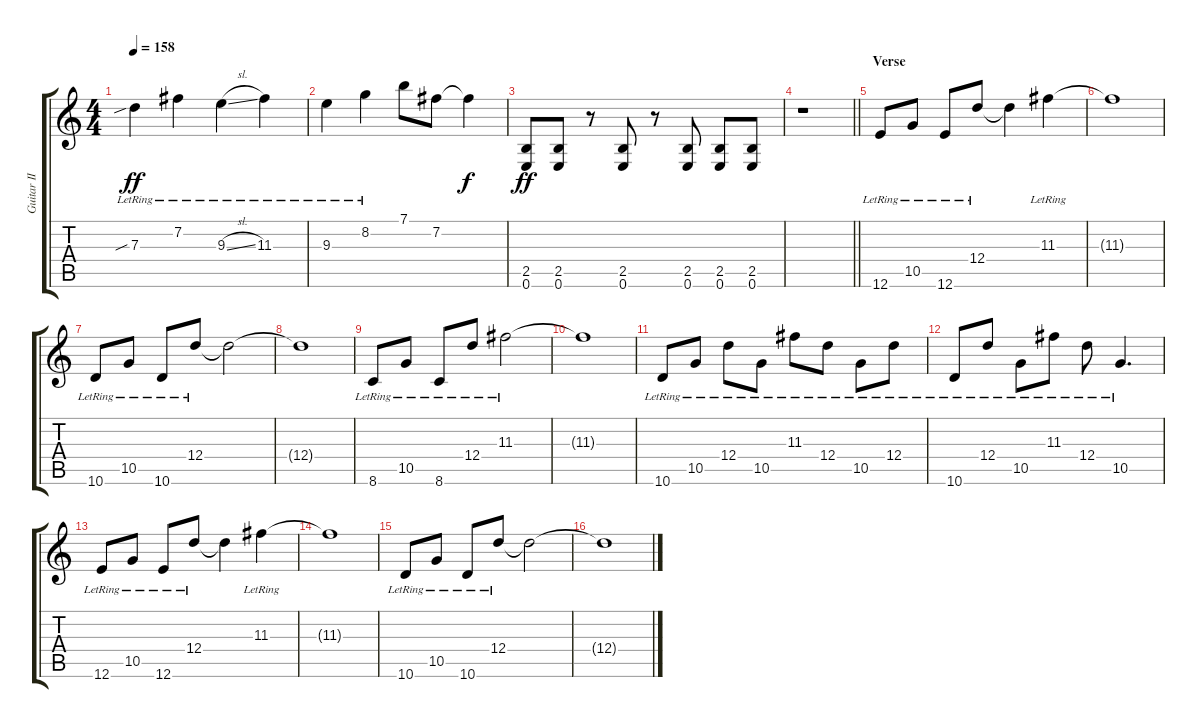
\track ("Guitar II" "Guitar II") {instrument distortionguitar}
\staff {score tabs}
\tuning (E4 B3 G3 D3 A2 E2) {hide}
\ts (4 4)
\tempo 158
\clef g2
\ks c
7.3{sib lr}.4{dy ff} 7.2{lr}.4 9.3{sl lr}.4 11.3{lr}.4 |
9.3{lr}.4 8.2{lr}.4 7.1.8 7.2.8 7.2{t}.4{dy f} |
(2.5 0.6).8{dy ff} (2.5 0.6).8 r.8 (2.5 0.6).8 r.8 (2.5 0.6).8 (2.5 0.6).8 (2.5 0.6).8 |
\barLineRight lightlight
r.1 |
\section ("" "Verse")
12.6{lr}.8{instrument electricguitarclean} 10.5{lr}.8 12.6{lr}.8 12.4{lr}.8 12.4{t}.4 11.3{lr}.4 |
11.3{t}.1 |
10.6{lr}.8 10.5{lr}.8 10.6{lr}.8 12.4{lr}.8 12.4{t}.2 |
12.4{t}.1 |
8.6{lr}.8 10.5{lr}.8 8.6{lr}.8 12.4{lr}.8 11.3{lr}.2 |
11.3{t}.1 |
10.6{lr}.8 10.5{lr}.8 12.4{lr}.8 10.5{lr}.8 11.3{lr}.8 12.4{lr}.8 10.5{lr}.8 12.4{lr}.8 |
10.6{lr}.8 12.4{lr}.8 10.5{lr}.8 11.3{lr}.8 12.4{lr}.8 10.5{lr}.4{d} |
12.6{lr}.8 10.5{lr}.8 12.6{lr}.8 12.4{lr}.8 12.4{t}.4 11.3{lr}.4 |
11.3{t}.1 |
10.6{lr}.8 10.5{lr}.8 10.6{lr}.8 12.4{lr}.8 12.4{t}.2 |
12.4{t}.1
